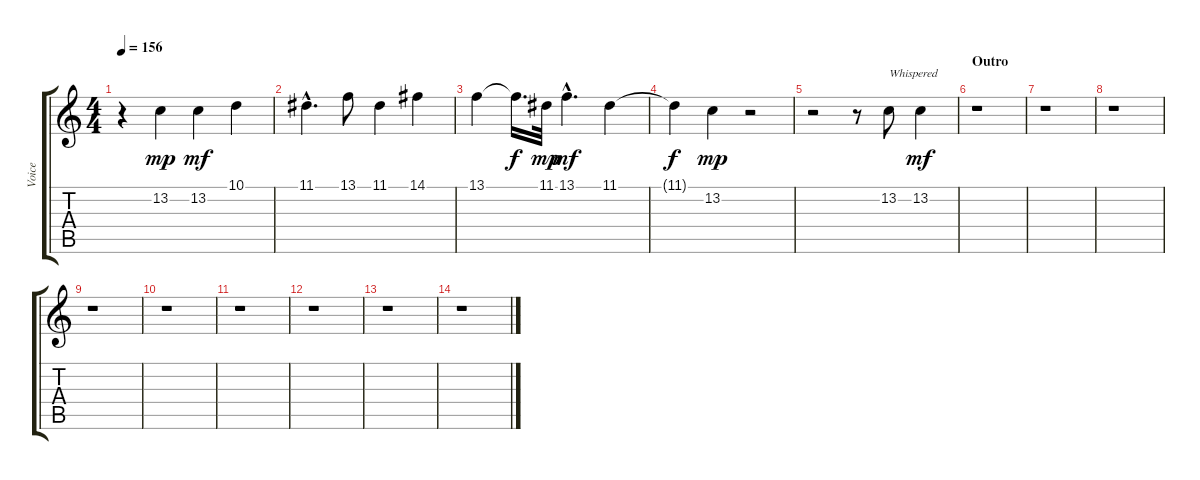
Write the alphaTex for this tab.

\track ("Voice" "Voice") {instrument synthvoice}
\staff {score tabs}
\tuning (E4 B3 G3 D3 A2 E2) {hide}
\ts (4 4)
\tempo 156
\clef g2
\ks c
r.4{dy mp} 13.2.4 13.2.4{dy mf} 10.1.4 |
11.1{hac}.4{d} 13.1.8 11.1.4 14.1.4 |
13.1.4 13.1{t}.16{d dy f} 11.1.32{dy mp} 13.1{hac}.4{d dy mf} 11.1.4 |
11.1{t}.4{dy f} 13.2.4{dy mp} r.2 |
r.2 r.8 13.2.8{txt "Whispered" instrument lead6voice} 13.2.4{dy mf} |
\section ("" "Outro")
r.1 |
r.1 |
r.1 |
r.1 |
r.1 |
r.1 |
r.1 |
r.1 |
r.1
